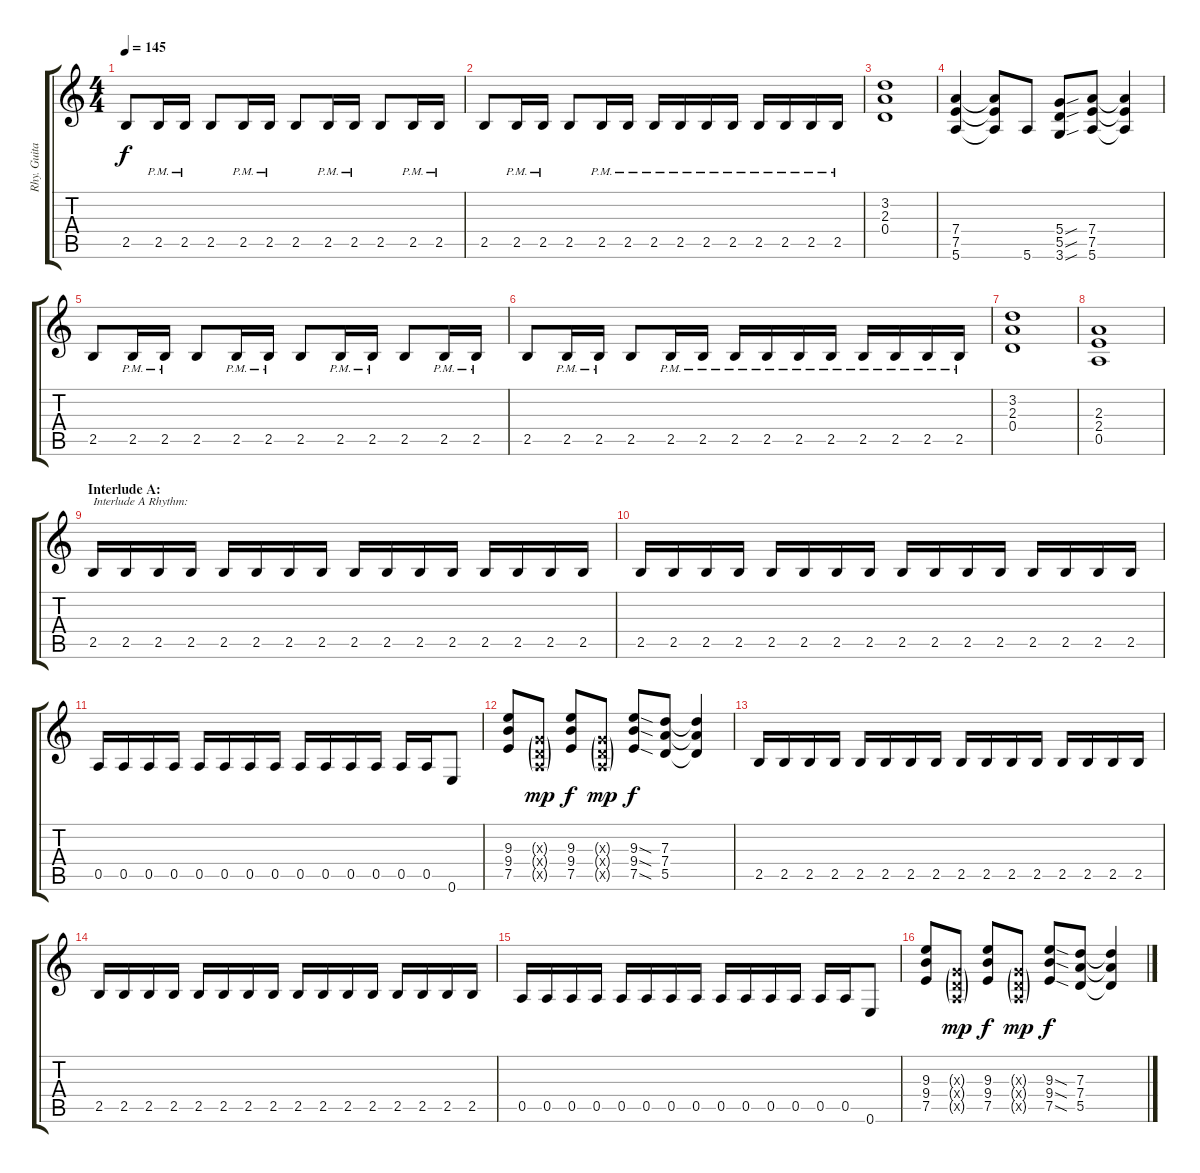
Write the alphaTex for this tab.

\track ("Rhy. Guitar 2" "Rhy. Guita") {instrument distortionguitar}
\staff {score tabs}
\tuning (E4 B3 G3 D3 A2 E2) {hide}
\ts (4 4)
\tempo 145
\clef g2
\ks c
2.5.8{dy f} 2.5{pm}.16 2.5{pm}.16 2.5.8 2.5{pm}.16 2.5{pm}.16 2.5.8 2.5{pm}.16 2.5{pm}.16 2.5.8 2.5{pm}.16 2.5{pm}.16 |
2.5.8 2.5{pm}.16 2.5{pm}.16 2.5.8 2.5{pm}.16 2.5{pm}.16 2.5{pm}.16 2.5{pm}.16 2.5{pm}.16 2.5{pm}.16 2.5{pm}.16 2.5{pm}.16 2.5{pm}.16 2.5{pm}.16 |
(3.2 2.3 0.4).1 |
(7.4 7.5 5.6).4 (7.4{t} 7.5{t} 5.6{t}).8 5.6.8 (5.4{sou} 5.5{sou} 3.6{sou}).8 (7.4 7.5 5.6).8 (7.4{t} 7.5{t} 5.6{t}).4 |
2.5.8 2.5{pm}.16 2.5{pm}.16 2.5.8 2.5{pm}.16 2.5{pm}.16 2.5.8 2.5{pm}.16 2.5{pm}.16 2.5.8 2.5{pm}.16 2.5{pm}.16 |
2.5.8 2.5{pm}.16 2.5{pm}.16 2.5.8 2.5{pm}.16 2.5{pm}.16 2.5{pm}.16 2.5{pm}.16 2.5{pm}.16 2.5{pm}.16 2.5{pm}.16 2.5{pm}.16 2.5{pm}.16 2.5{pm}.16 |
(3.2 2.3 0.4).1 |
(2.3 2.4 0.5).1 |
\section ("" "Interlude A:")
2.5.16{txt "Interlude A Rhythm:"} 2.5.16 2.5.16 2.5.16 2.5.16 2.5.16 2.5.16 2.5.16 2.5.16 2.5.16 2.5.16 2.5.16 2.5.16 2.5.16 2.5.16 2.5.16 |
2.5.16 2.5.16 2.5.16 2.5.16 2.5.16 2.5.16 2.5.16 2.5.16 2.5.16 2.5.16 2.5.16 2.5.16 2.5.16 2.5.16 2.5.16 2.5.16 |
0.5.16 0.5.16 0.5.16 0.5.16 0.5.16 0.5.16 0.5.16 0.5.16 0.5.16 0.5.16 0.5.16 0.5.16 0.5.16 0.5.16 0.6.8 |
(9.3 9.4 7.5).8 (0.3{g x} 0.4{g x} 0.5{g x}).8{dy mp} (9.3 9.4 7.5).8{dy f} (0.3{g x} 0.4{g x} 0.5{g x}).8{dy mp} (9.3{sod} 9.4{sod} 7.5{sod}).8{dy f} (7.3 7.4 5.5).8 (7.3{t} 7.4{t} 5.5{t}).4 |
2.5.16 2.5.16 2.5.16 2.5.16 2.5.16 2.5.16 2.5.16 2.5.16 2.5.16 2.5.16 2.5.16 2.5.16 2.5.16 2.5.16 2.5.16 2.5.16 |
2.5.16 2.5.16 2.5.16 2.5.16 2.5.16 2.5.16 2.5.16 2.5.16 2.5.16 2.5.16 2.5.16 2.5.16 2.5.16 2.5.16 2.5.16 2.5.16 |
0.5.16 0.5.16 0.5.16 0.5.16 0.5.16 0.5.16 0.5.16 0.5.16 0.5.16 0.5.16 0.5.16 0.5.16 0.5.16 0.5.16 0.6.8 |
(9.3 9.4 7.5).8 (0.3{g x} 0.4{g x} 0.5{g x}).8{dy mp} (9.3 9.4 7.5).8{dy f} (0.3{g x} 0.4{g x} 0.5{g x}).8{dy mp} (9.3{sod} 9.4{sod} 7.5{sod}).8{dy f} (7.3 7.4 5.5).8 (7.3{t} 7.4{t} 5.5{t}).4
